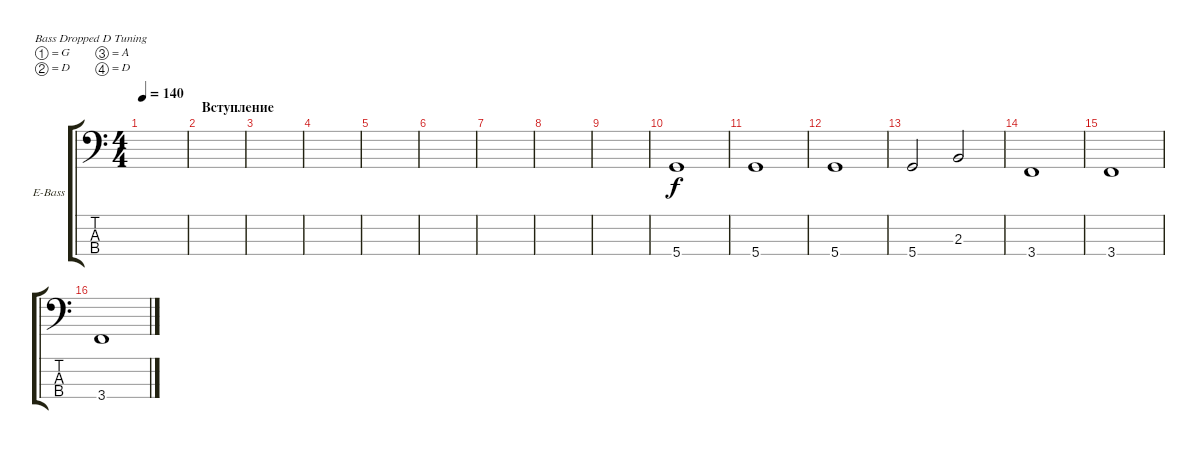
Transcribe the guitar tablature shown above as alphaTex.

\defaultSystemsLayout 4
\bracketExtendMode groupsimilarinstruments
\firstSystemTrackNameOrientation horizontal
\otherSystemsTrackNameOrientation horizontal
\track ("Electric Bass" "E-Bass") {instrument electricbassfinger}
\staff {score tabs}
\tuning (G2 D2 A1 D1)
\ts (4 4)
\tempo 140
\clef f4
\ks c
|
\section ("" "Вступление")
\scale
0.485477 |
\scale
0.257261 |
\scale
0.257261 |
\scale
0.333333 |
\scale
0.333333 |
\scale
0.333333 |
\scale
0.333333 |
\scale
0.333333 |
\scale
0.333333 5.4.1 |
\scale
0.333333 5.4.1 |
\scale
0.333333 5.4.1 |
\scale
0.333333 5.4.2 2.3.2 |
\scale
0.333333 3.4.1 |
\scale
0.333333 3.4.1 |
\scale
0.333333 3.4.1
